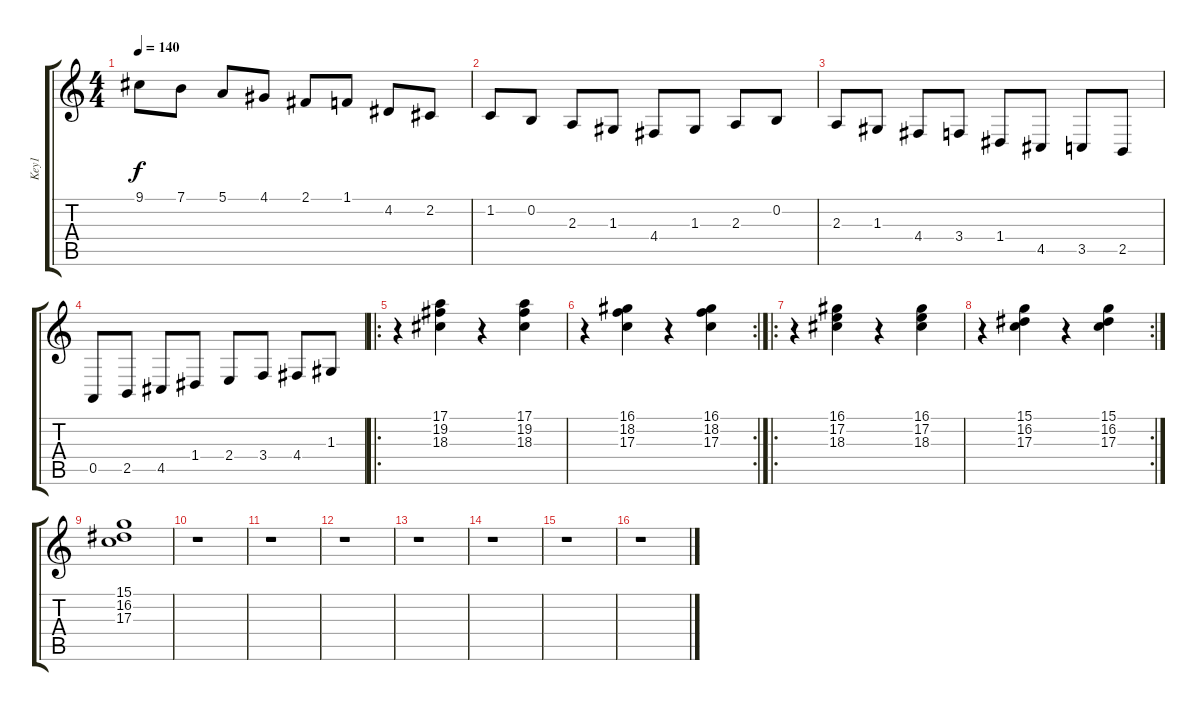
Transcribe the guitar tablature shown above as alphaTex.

\track ("Key1" "Key1") {instrument stringensemble1}
\staff {score tabs}
\tuning (E4 B3 G3 D3 A2 E2) {hide}
\ts (4 4)
\tempo 140
\clef g2
\ks c
9.1.8{dy f} 7.1.8 5.1.8 4.1.8 2.1.8 1.1.8 4.2.8 2.2.8 |
1.2.8 0.2.8 2.3.8 1.3.8 4.4.8 1.3.8 2.3.8 0.2.8 |
2.3.8 1.3.8 4.4.8 3.4.8 1.4.8 4.5.8 3.5.8 2.5.8 |
0.5.8 2.5.8 4.5.8 1.4.8 2.4.8 3.4.8 4.4.8 1.3.8 |
\ro
r.4{volume 15 balance 11 instrument stringensemble1} (17.1 19.2 18.3).4 r.4 (17.1 19.2 18.3).4 |
\rc 2
r.4 (16.1 18.2 17.3).4 r.4 (16.1 18.2 17.3).4 |
\ro
r.4 (16.1 17.2 18.3).4 r.4 (16.1 17.2 18.3).4 |
\rc 2
r.4 (15.1 16.2 17.3).4 r.4 (15.1 16.2 17.3).4 |
(15.1 16.2 17.3).1{volume 5} |
r.1 |
r.1 |
r.1 |
r.1 |
r.1 |
r.1 |
r.1
